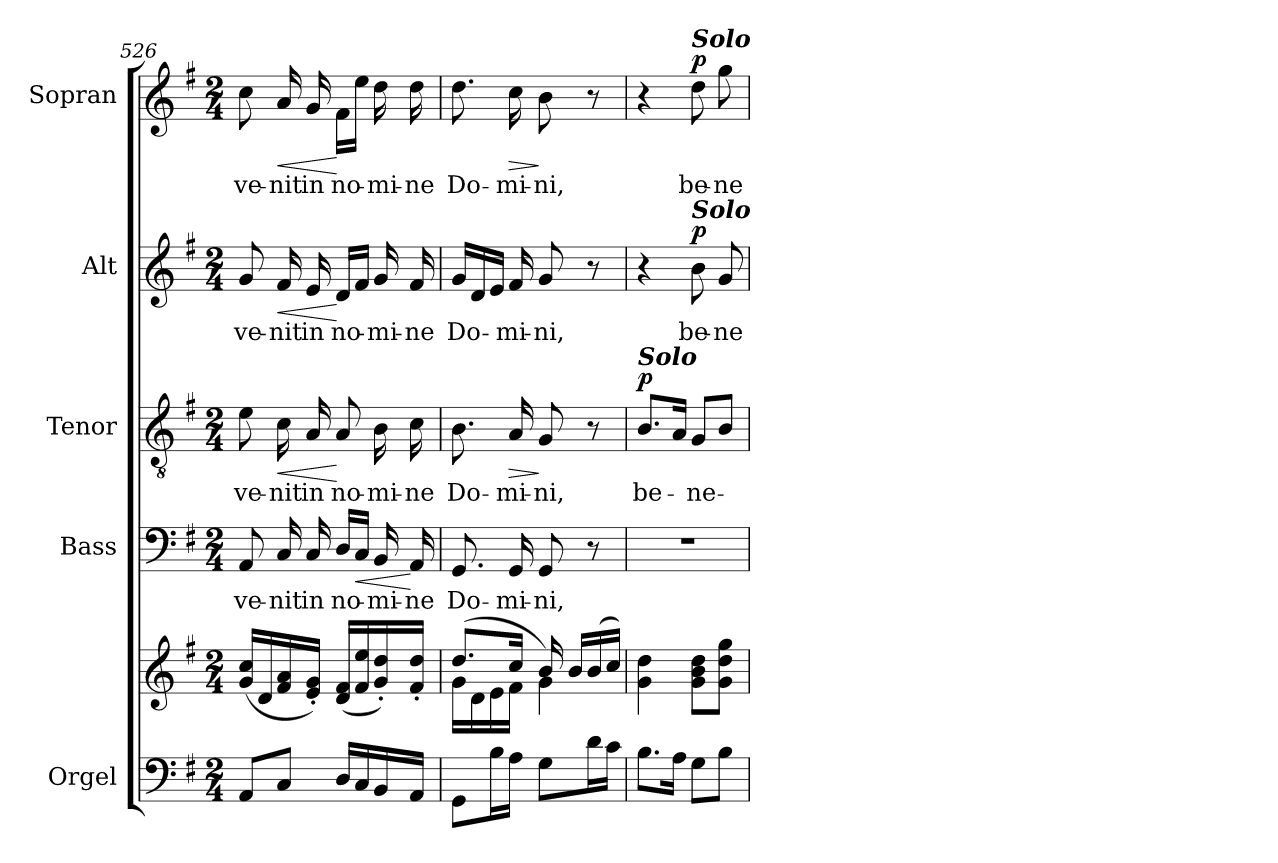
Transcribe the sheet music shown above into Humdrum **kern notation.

**kern	**kern	**kern	**text	**dynam	**kern	**text	**dynam	**kern	**text	**dynam	**kern	**text	**dynam
*part5	*part5	*part4	*part4	*part4	*part3	*part3	*part3	*part2	*part2	*part2	*part1	*part1	*part1
*staff6	*staff5	*staff4	*staff4	*staff4	*staff3	*staff3	*staff3	*staff2	*staff2	*staff2	*staff1	*staff1	*staff1
*I"Orgel	*	*I"Bass	*	*	*I"Tenor	*	*	*I"Alt	*	*	*I"Sopran	*	*
*I'Org.	*	*I'B.	*	*	*I'T.	*	*	*I'A.	*	*	*I'S.	*	*
*clefF4	*clefG2	*clefF4	*	*	*clefGv2	*	*	*clefG2	*	*	*clefG2	*	*
*k[f#]	*k[f#]	*k[f#]	*	*	*k[f#]	*	*	*k[f#]	*	*	*k[f#]	*	*
*G:	*G:	*G:	*	*	*G:	*	*	*G:	*	*	*G:	*	*
*M2/4	*M2/4	*M2/4	*	*	*M2/4	*	*	*M2/4	*	*	*M2/4	*	*
=526	=526	=526	=526	=526	=526	=526	=526	=526	=526	=526	=526	=526	=526
!	!	!	!LO:LY:b	!	!	!LO:LY:b	!	!	!LO:LY:b	!	!	!LO:LY:b	!
8AA/L	(<16g/ 16cc/LL	8AA/	ve-	.	8e\	ve-	.	8g/	ve-	.	8cc\	ve-	.
.	16d/	.	.	.	.	.	.	.	.	.	.	.	.
!	!	!	!LO:LY:b	!	!	!LO:LY:b	!LO:HP:b	!	!LO:LY:b	!LO:HP:b	!	!LO:LY:b	!LO:HP:b
8C/J	16f#/ 16a/	16C/	-nit	.	16c\	-nit	<	16f#/	-nit	<	16a/	-nit	<
!	!	!	!LO:LY:b	!	!	!LO:LY:b	!	!	!LO:LY:b	!	!	!LO:LY:b	!
.	16e/'< 16g/'<JJ)	16C/	in	.	16A/	in	.	16e/	in	.	16g/	in	.
!	!	!	!LO:LY:b	!	!	!LO:LY:b	!	!	!LO:LY:b	!	!	!LO:LY:b	!
16D/LL	(<16d/ 16f#/LL	16D/LL	no-	.	8A/	no-	[	16d/LL	no-	[	16f#\LL	no-	[
!	!	!	!	!LO:HP:b	!	!	!	!	!	!	!	!	!
16C/	16f#/ 16ee/	16C/JJ	.	<	.	.	.	16f#/JJ	.	.	16ee\JJ	.	.
!	!	!	!LO:LY:b	!	!	!LO:LY:b	!	!	!LO:LY:b	!	!	!LO:LY:b	!
16BB/	16g/'< 16dd/'<)	16BB/	-mi-	.	16B\	-mi-	.	16g/	-mi-	.	16dd\	-mi-	.
!	!	!	!LO:LY:b	!	!	!LO:LY:b	!	!	!LO:LY:b	!	!	!LO:LY:b	!
16AA/JJ	16f#/'< 16dd/'<JJ	16AA/	-ne	[	16c\	-ne	.	16f#/	-ne	.	16dd\	-ne	.
=527	=527	=527	=527	=527	=527	=527	=527	=527	=527	=527	=527	=527	=527
*	*^	*	*	*	*	*	*	*	*	*	*	*	*
!	!	!	!	!LO:LY:b	!	!	!LO:LY:b	!	!	!LO:LY:b	!	!	!LO:LY:b	!
8GG\L	(>8.dd/L	16g\LL	8.GG/	Do-	.	8.B\	Do-	.	16g/LL	Do-	.	8.dd\	Do-	.
.	.	16d\	.	.	.	.	.	.	16d/	.	.	.	.	.
16B\L	.	16e\	.	.	.	.	.	.	16e/JJ	.	.	.	.	.
!	!	!	!	!LO:LY:b	!	!	!LO:LY:b	!LO:HP:b	!	!LO:LY:b	!	!	!LO:LY:b	!LO:HP:b
16A\JJ	16cc/Jk	16f#\JJ	16GG/	-mi-	.	16A/	-mi-	>	16f#/	-mi-	.	16cc\	-mi-	>
!	!	!	!	!LO:LY:b	!	!	!LO:LY:b	!	!	!LO:LY:b	!	!	!LO:LY:b	!
8G\L	16b/)	4g\	8GG/	-ni,	.	8G/	-ni,	]	8g/	-ni,	.	8b\	-ni,	]
.	16b/LL	.	.	.	.	.	.	.	.	.	.	.	.	.
16d\L	(>16b/	.	8r	.	.	8r	.	.	8r	.	.	8r	.	.
16c\JJ	16cc/JJ)	.	.	.	.	.	.	.	.	.	.	.	.	.
*	*v	*v	*	*	*	*	*	*	*	*	*	*	*	*
=528	=528	=528	=528	=528	=528	=528	=528	=528	=528	=528	=528	=528	=528
!	!	!	!	!	!LO:TX:a:Bi:t=Solo	!	!	!	!	!	!	!	!
!	!	!	!	!	!	!LO:LY:b	!LO:DY:a	!	!	!	!	!	!
8.B\L	4g\ 4dd\	2r	.	.	8.B/L	be-	p	4r	.	.	4r	.	.
16A\Jk	.	.	.	.	16A/Jk	.	.	.	.	.	.	.	.
!	!	!	!	!	!	!	!	!	!	!	!LO:TX:a:Bi:t=Solo	!	!
!	!	!	!	!	!	!	!	!LO:TX:a:Bi:t=Solo	!	!	!	!	!
!	!	!	!	!	!	!LO:LY:b	!	!	!LO:LY:b	!LO:DY:a	!	!LO:LY:b	!LO:DY:a
8G\L	8g\ 8b\ 8dd\L	.	.	.	8G/L	-ne-	.	8b\	be-	p	8dd\	be-	p
!	!	!	!	!	!	!	!	!	!LO:LY:b	!	!	!LO:LY:b	!
8B\J	8g\ 8dd\ 8gg\J	.	.	.	8B/J	.	.	8g/	-ne-	.	8gg\	-ne-	.
=	=	=	=	=	=	=	=	=	=	=	=	=	=
*-	*-	*-	*-	*-	*-	*-	*-	*-	*-	*-	*-	*-	*-
